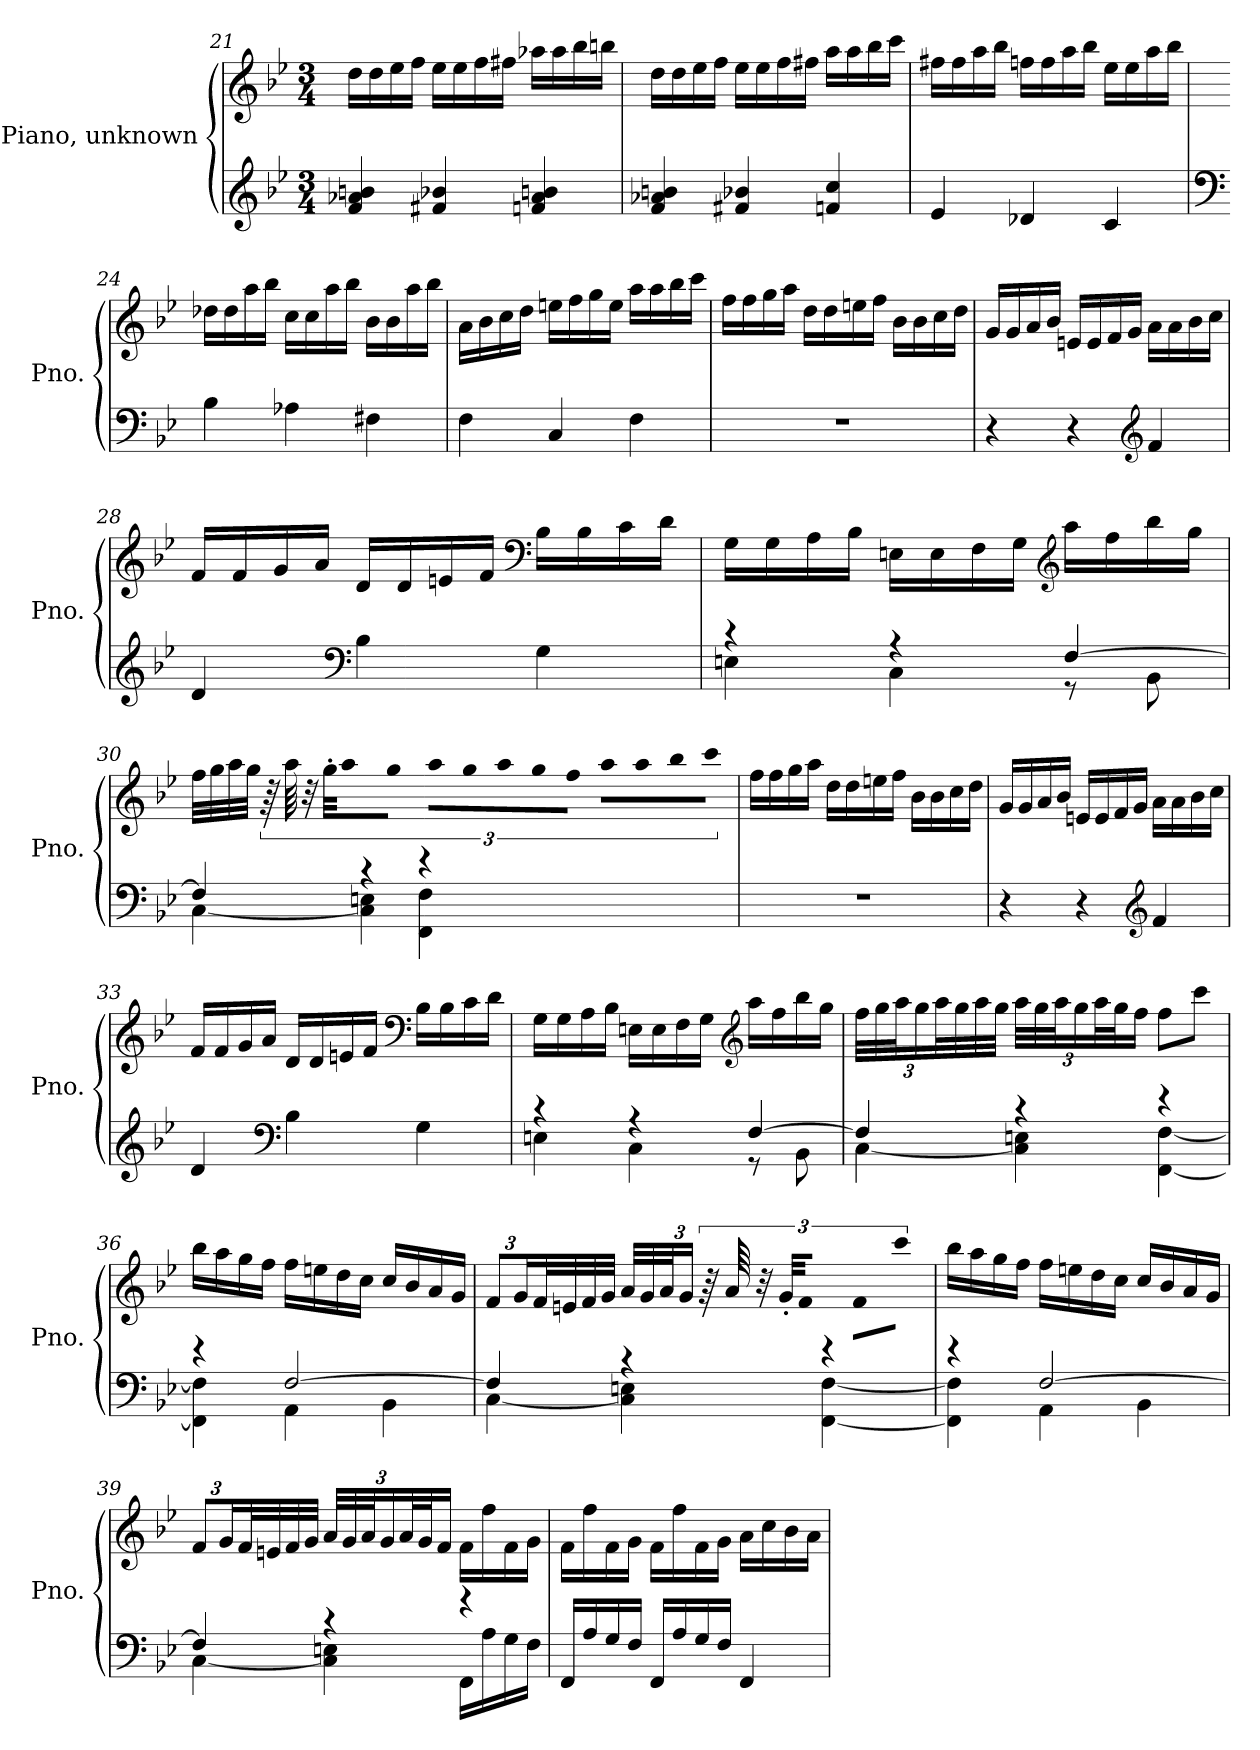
**kern	**kern
*part1	*part1
*staff2	*staff1
*I"Piano, unknown	*
*I'Pno.	*
!!LO:LB:g=z
*clefG2	*clefG2
*k[b-e-]	*k[b-e-]
*M3/4	*M3/4
=21	=21
4f/ 4a-X/ 4bn/	16dd\LL
.	16dd\
.	16ee-\
.	16ff\JJ
4f#X/ 4b-X/	16ee-\LL
.	16ee-\
.	16ff\
.	16ff#X\JJ
4fn/ 4a-/ 4bn/	16aa-X\LL
.	16aa-\
.	16bb-\
.	16bbn\JJ
=22	=22
4f/ 4a-X/ 4bn/	16dd\LL
.	16dd\
.	16ee-\
.	16ff\JJ
4f#X/ 4b-X/	16ee-\LL
.	16ee-\
.	16ff\
.	16ff#X\JJ
4fn/ 4cc/	16aa\LL
.	16aa\
.	16bb-\
.	16ccc\JJ
!!LO:PB:g=z
=23	=23
4e-/	16ff#X\LL
.	16ff#\
.	16aa\
.	16bb-\JJ
4d-X/	16ffn\LL
.	16ff\
.	16aa\
.	16bb-\JJ
4c/	16ee-\LL
.	16ee-\
.	16aa\
.	16bb-\JJ
=24	=24
*clefF4	*
4B-\	16dd-X\LL
.	16dd-\
.	16aa\
.	16bb-\JJ
4A-X\	16cc\LL
.	16cc\
.	16aa\
.	16bb-\JJ
4F#X\	16b-\LL
.	16b-\
.	16aa\
.	16bb-\JJ
=25	=25
4F\	16a\LL
.	16b-\
.	16cc\
.	16dd\JJ
4C/	16een\LL
.	16ff\
.	16gg\
.	16ee\JJ
4F\	16aa\LL
.	16aa\
.	16bb-\
.	16ccc\JJ
!!LO:LB:g=z
=26	=26
2.r	16ff\LL
.	16ff\
.	16gg\
.	16aa\JJ
.	16dd\LL
.	16dd\
.	16een\
.	16ff\JJ
.	16b-\LL
.	16b-\
.	16cc\
.	16dd\JJ
=27	=27
4r	16g/LL
.	16g/
.	16a/
.	16b-/JJ
4r	16en/LL
.	16e/
.	16f/
.	16g/JJ
*clefG2	*
4f/	16a\LL
.	16a\
.	16b-\
.	16cc\JJ
=28	=28
4d/	16f/LL
.	16f/
.	16g/
.	16a/JJ
*clefF4	*
4B-\	16d/LL
.	16d/
.	16en/
.	16f/JJ
*	*clefF4
4G\	16B-\LL
.	16B-\
.	16c\
.	16d\JJ
!!LO:LB:g=z
=29	=29
*^	*
4r	4En\	16G\LL
.	.	16G\
.	.	16A\
.	.	16B-\JJ
4r	4C\	16En\LL
.	.	16E\
.	.	16F\
.	.	16G\JJ
*	*	*clefG2
[4F/	8r	16aa\LL
.	.	16ff\
.	8BB-\	16bb-\
.	.	16gg\JJ
=30	=30	=30
4F/]	[4C\	32ff\LLL
.	.	32gg\
.	.	32aa\
.	.	32gg\JJJ
.	.	96r
.	.	96aa\
.	.	48r
.	.	48gg'\LLL
.	.	32aa\
.	.	32gg\JJJ
4r	4C\] 4En\	32aa\LLL
.	.	32gg\
.	.	32aa\
.	.	32gg\JJ
.	.	8ff\J
4r	4FF\ 4F\	16aa\LL
.	.	16aa\
.	.	16bb-\
.	.	16ccc\JJ
*v	*v	*
!!LO:LB:g=z
=31	=31
2.r	16ff\LL
.	16ff\
.	16gg\
.	16aa\JJ
.	16dd\LL
.	16dd\
.	16een\
.	16ff\JJ
.	16b-\LL
.	16b-\
.	16cc\
.	16dd\JJ
=32	=32
4r	16g/LL
.	16g/
.	16a/
.	16b-/JJ
4r	16en/LL
.	16e/
.	16f/
.	16g/JJ
*clefG2	*
4f/	16a\LL
.	16a\
.	16b-\
.	16cc\JJ
=33	=33
4d/	16f/LL
.	16f/
.	16g/
.	16a/JJ
*clefF4	*
4B-\	16d/LL
.	16d/
.	16en/
.	16f/JJ
*	*clefF4
4G\	16B-\LL
.	16B-\
.	16c\
.	16d\JJ
!!LO:LB:g=z
=34	=34
*^	*
4r	4En\	16G\LL
.	.	16G\
.	.	16A\
.	.	16B-\JJ
4r	4C\	16En\LL
.	.	16E\
.	.	16F\
.	.	16G\JJ
*	*	*clefG2
[4F/	8r	16aa\LL
.	.	16ff\
.	8BB-\	16bb-\
.	.	16gg\JJ
=35	=35	=35
4F/]	[4C\	32ff\LLL
.	.	32gg\
*	*	*Xbrackettup
.	.	48aa\J
.	.	24gg\
.	.	32aa\L
.	.	32gg\
.	.	32aa\
.	.	32gg\JJJ
4r	4C\] 4En\	32aa\LLL
.	.	32gg\
.	.	48aa\J
.	.	24gg\
.	.	32aa\L
.	.	32gg\J
.	.	16ff\JJ
4r	[4FF\ [4F\	8ff\L
.	.	8ccc\J
=36	=36	=36
4r	4FF\] 4F\]	16bb-\LL
.	.	16aa\
.	.	16gg\
.	.	16ff\JJ
[2F/	4AA\	16ff\LL
.	.	16een\
.	.	16dd\
.	.	16cc\JJ
.	4BB-\	16cc/LL
.	.	16b-/
.	.	16a/
.	.	16g/JJ
!!LO:LB:g=z
=37	=37	=37
4F/]	[4C\	12f/L
.	.	24g/L
.	.	32f/L
.	.	32en/
.	.	32f/
.	.	32g/JJJ
4r	4C\] 4En\	32a/LLL
.	.	32g/
.	.	48a/J
.	.	24g/JJ
*	*	*brackettup
.	.	96r
.	.	96a/
.	.	48r
.	.	48g'/KLL
.	.	16f/JJ
4r	[4FF\ [4F\	8f\L
.	.	8ccc\J
=38	=38	=38
4r	4FF\] 4F\]	16bb-\LL
.	.	16aa\
.	.	16gg\
.	.	16ff\JJ
[2F/	4AA\	16ff\LL
.	.	16een\
.	.	16dd\
.	.	16cc\JJ
.	4BB-\	16cc/LL
.	.	16b-/
.	.	16a/
.	.	16g/JJ
!!LO:PB:g=z
=39	=39	=39
*	*	*Xbrackettup
4F/]	[4C\	12f/L
.	.	24g/L
.	.	32f/L
.	.	32en/
.	.	32f/
.	.	32g/JJJ
4r	4C\] 4En\	32a/LLL
.	.	32g/
.	.	48a/J
.	.	24g/
.	.	32a/L
.	.	32g/J
.	.	16f/JJ
4r	16FF\LL	16f\LL
.	16A\	16ff\
.	16G\	16f\
.	16F\JJ	16g\JJ
*v	*v	*
=40	=40
16FF/LL	16f\LL
16A/	16ff\
16G/	16f\
16F/JJ	16g\JJ
16FF/LL	16f\LL
16A/	16ff\
16G/	16f\
16F/JJ	16g\JJ
4FF/	16a\LL
.	16cc\
.	16b-\
.	16a\JJ
=	=
*-	*-
